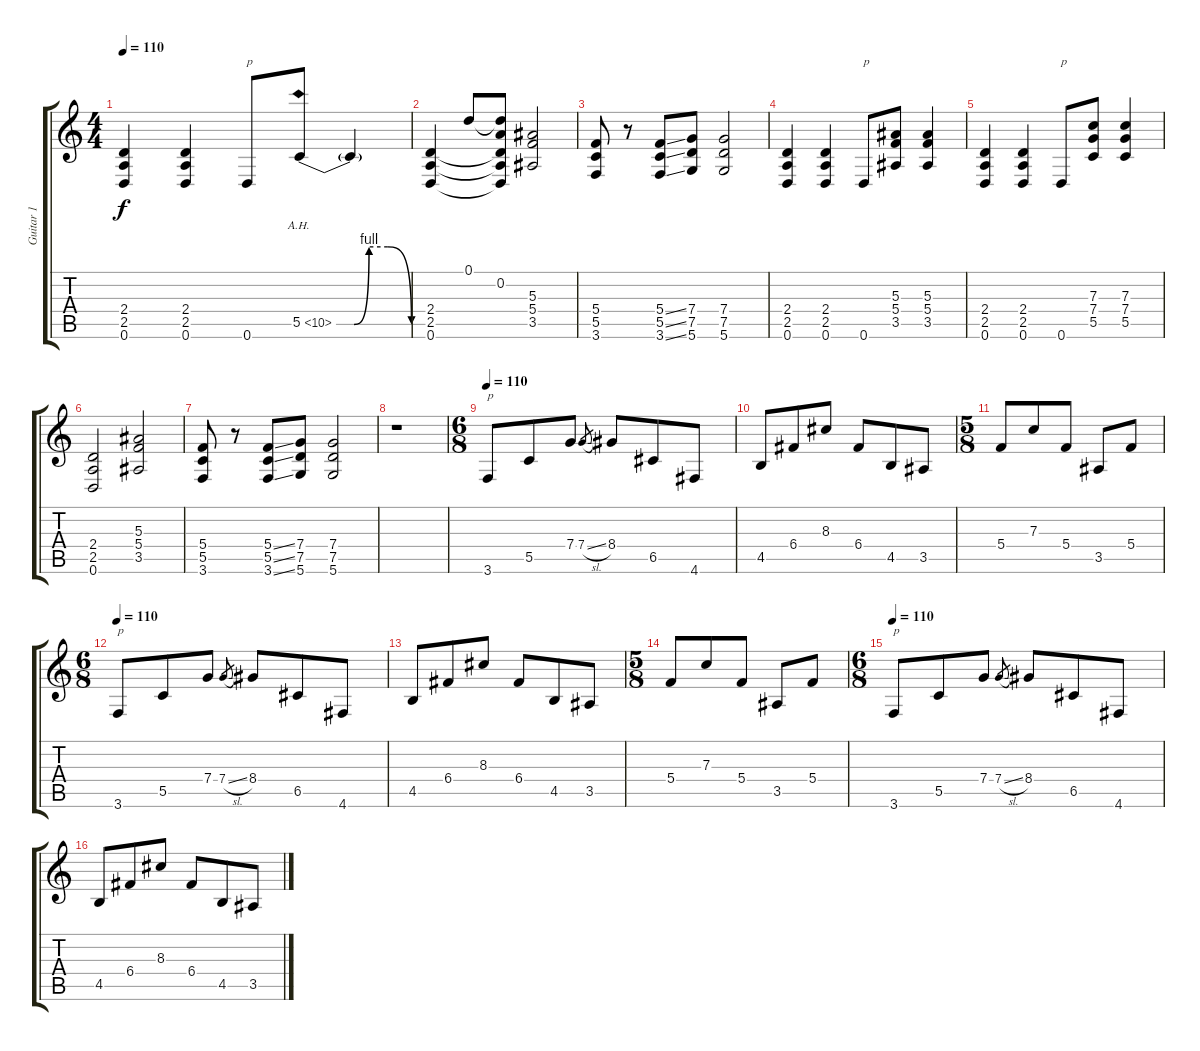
\track ("Guitar 1" "Guitar 1") {instrument distortionguitar}
\staff {score tabs}
\tuning (D4 A3 F3 C3 G2 D2) {hide}
\ts (4 4)
\tempo 110
\clef g2
\ks c
(2.4 2.5 0.6).4{dy f} (2.4 2.5 0.6).4 0.6.8{txt "p"} 5.5{be (custom 0 0 14 0 26 4 41 4 60 0) ah 5}.8 5.5{t}.4 |
(2.4 2.5 0.6).4 0.1.8 (0.1{t} 0.2 2.4{t} 2.5{t} 0.6{t}).8 (5.3 5.4 3.5).2 |
(5.4 5.5 3.6).8 r.8 (5.4{ss} 5.5{ss} 3.6{ss}).8 (7.4 7.5 5.6).8 (7.4 7.5 5.6).2 |
(2.4 2.5 0.6).4 (2.4 2.5 0.6).4 0.6.8{txt "p"} (5.3 5.4 3.5).8 (5.3 5.4 3.5).4 |
(2.4 2.5 0.6).4 (2.4 2.5 0.6).4 0.6.8{txt "p"} (7.3 7.4 5.5).8 (7.3 7.4 5.5).4 |
(2.4 2.5 0.6).2 (5.3 5.4 3.5).2 |
(5.4 5.5 3.6).8 r.8 (5.4{ss} 5.5{ss} 3.6{ss}).8 (7.4 7.5 5.6).8 (7.4 7.5 5.6).2 |
r.1 |
\ts (6 8)
\tempo 110
3.6.8{txt "p"} 5.5.8 7.4.8 7.4{sl}.8{gr} 8.4.8 6.5.8 4.6.8 |
4.5.8 6.4.8 8.3.8 6.4.8 4.5.8 3.5.8 |
\ts (5 8)
5.4.8 7.3.8 5.4.8 3.5.8 5.4.8 |
\ts (6 8)
\tempo 110
3.6.8{txt "p"} 5.5.8 7.4.8 7.4{sl}.8{gr} 8.4.8 6.5.8 4.6.8 |
4.5.8 6.4.8 8.3.8 6.4.8 4.5.8 3.5.8 |
\ts (5 8)
5.4.8 7.3.8 5.4.8 3.5.8 5.4.8 |
\ts (6 8)
\tempo 110
3.6.8{txt "p"} 5.5.8 7.4.8 7.4{sl}.8{gr} 8.4.8 6.5.8 4.6.8 |
4.5.8 6.4.8 8.3.8 6.4.8 4.5.8 3.5.8
